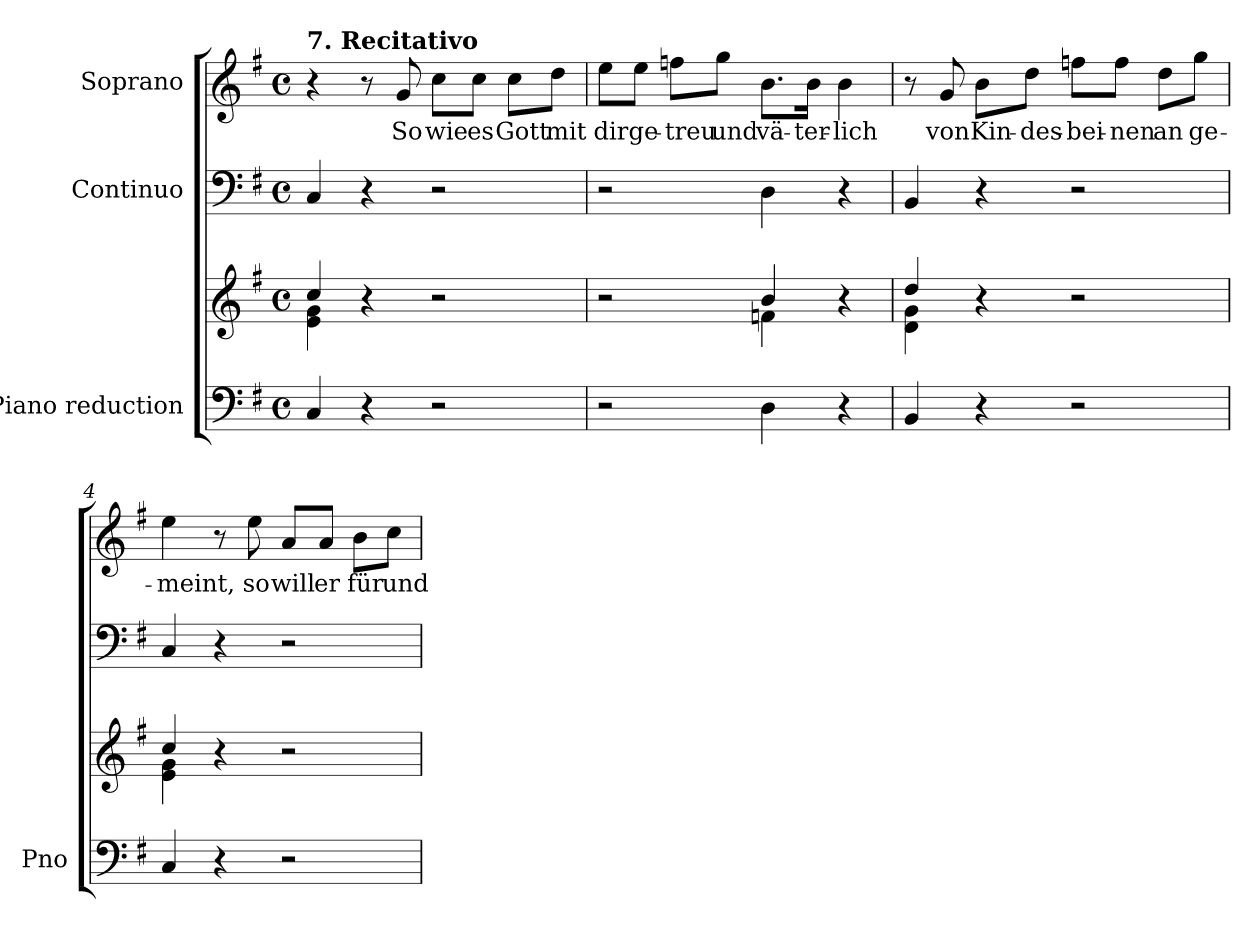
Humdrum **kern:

**kern	**kern	**kern	**kern	**text
*part3	*part3	*part2	*part1	*part1
*staff4	*staff3	*staff2	*staff1	*staff1
*I"Piano reduction	*	*I"Continuo	*I"Soprano	*
*I'Pno	*	*	*	*
*stria5	*stria5	*	*	*
*clefF4	*clefG2	*clefF4	*clefG2	*
*k[f#]	*k[f#]	*k[f#]	*k[f#]	*
*M4/4	*M4/4	*M4/4	*M4/4	*
*met(c)	*met(c)	*met(c)	*met(c)	*
=1	=1	=1	=1	=1
*	*^	*	*	*
!	!	!	!	!LO:TX:a:B:t=7. Recitativo	!
4C/	4cc/	4e\ 4g\	4C/	4r	.
4r	4r	4ryy	4r	8r	.
!	!	!	!	!	!LO:LY:b
.	.	.	.	8g/	So
!	!	!	!	!	!LO:LY:b
2r	2r	2ryy	2r	8cc\L	wie
!	!	!	!	!	!LO:LY:b
.	.	.	.	8cc\J	es
!	!	!	!	!	!LO:LY:b
.	.	.	.	8cc\L	Gott
!	!	!	!	!	!LO:LY:b
.	.	.	.	8dd\J	mit
=2	=2	=2	=2	=2	=2
!	!	!	!	!	!LO:LY:b
2r	2r	2ryy	2r	8ee\L	dir
!	!	!	!	!	!LO:LY:b
.	.	.	.	8ee\J	ge-
!	!	!	!	!	!LO:LY:b
.	.	.	.	8ffn\L	-treu
!	!	!	!	!	!LO:LY:b
.	.	.	.	8gg\J	und
!	!	!	!	!	!LO:LY:b
4D\	4b/	4fn\	4D\	8.b\L	vä-
!	!	!	!	!	!LO:LY:b
.	.	.	.	16b\Jk	-ter-
!	!	!	!	!	!LO:LY:b
4r	4r	4ryy	4r	4b\	-lich
=3	=3	=3	=3	=3	=3
4BB/	4dd/	4d\ 4g\	4BB/	8r	.
!	!	!	!	!	!LO:LY:b
.	.	.	.	8g/	von
!	!	!	!	!	!LO:LY:b
4r	4r	4ryy	4r	8b\L	Kin-
!	!	!	!	!	!LO:LY:b
.	.	.	.	8dd\J	-des-
!	!	!	!	!	!LO:LY:b
2r	2r	2ryy	2r	8ffn\L	-bei-
!	!	!	!	!	!LO:LY:b
.	.	.	.	8ff\J	-nen
!	!	!	!	!	!LO:LY:b
.	.	.	.	8dd\L	an
!	!	!	!	!	!LO:LY:b
.	.	.	.	8gg\J	ge-
=4	=4	=4	=4	=4	=4
!	!	!	!	!	!LO:LY:b
4C/	4cc/	4e\ 4g\	4C/	4ee\	-meint,
4r	4r	4ryy	4r	8r	.
!	!	!	!	!	!LO:LY:b
.	.	.	.	8ee\	so
!	!	!	!	!	!LO:LY:b
2r	2r	2ryy	2r	8a/L	will
!	!	!	!	!	!LO:LY:b
.	.	.	.	8a/J	er
!	!	!	!	!	!LO:LY:b
.	.	.	.	8b\L	für
!	!	!	!	!	!LO:LY:b
.	.	.	.	8cc\J	und
*	*v	*v	*	*	*
=	=	=	=	=
*-	*-	*-	*-	*-
